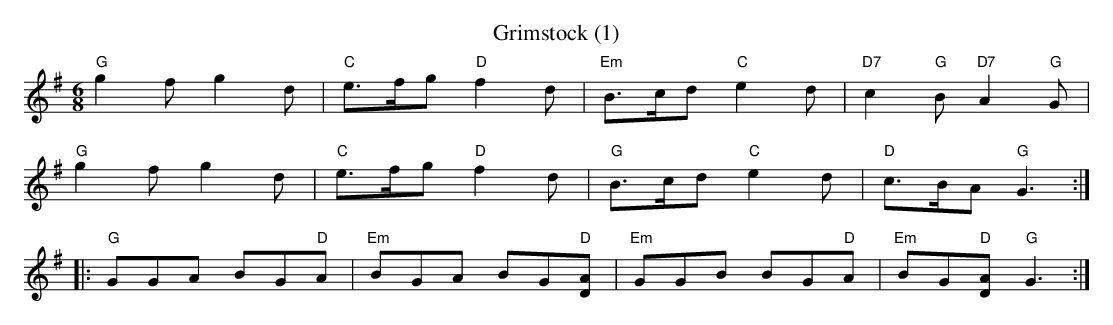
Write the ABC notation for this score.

X:1
T:Grimstock (1)
M:6/8
L:1/8
K:G
"G" g2 f g2 d | "C" e>fg "D" f2 d | "Em" B>cd "C" e2 d | "D7" c2 "G" B "D7" A2 "G" G |
"G" g2 f g2 d | "C" e>fg "D" f2 d | "G" B>cd "C" e2 d | "D" c>BA "G" G3:|
|:"G"GGA BG"D"A | "Em" BGA BG"D"[AD] | "Em"GGB BG"D"A | "Em"BG"D"[AD] "G"G3 :|
